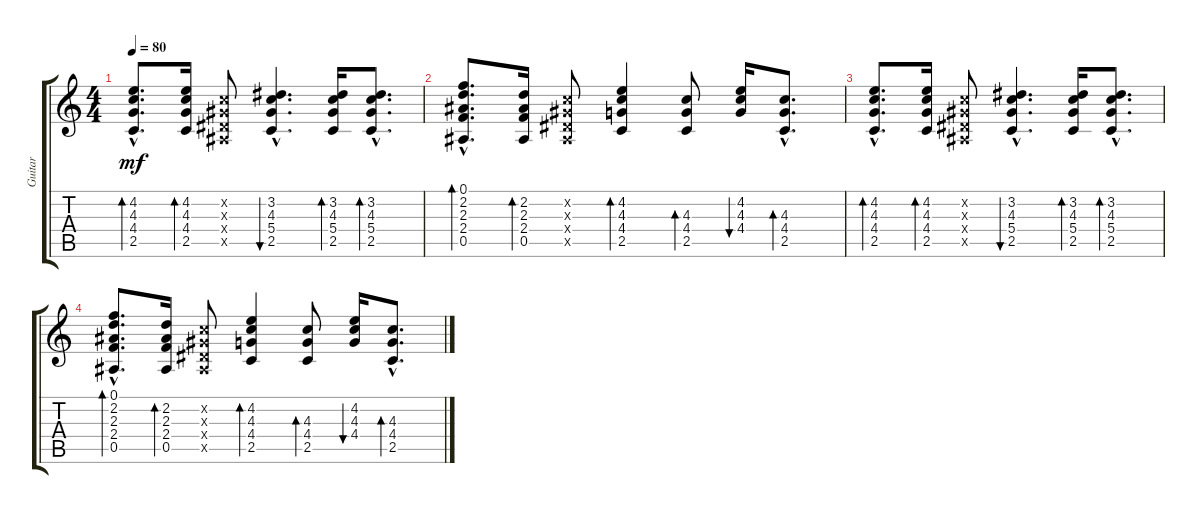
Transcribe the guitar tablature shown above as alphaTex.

\track ("Guitar" "Guitar") {instrument electricguitarjazz}
\staff {score tabs}
\tuning (F4 C4 Ab3 Eb3 Bb2 F2) {hide}
\ts (4 4)
\tempo 80
\clef g2
\ks c
(4.2{hac} 4.3{hac} 4.4{hac} 2.5{hac}).8{d bd 60 dy mf} (4.2 4.3 4.4 2.5).16{bd 60} (0.2{x} 0.3{x} 0.4{x} 0.5{x}).8 (3.2{hac} 4.3{hac} 5.4{hac} 2.5{hac}).4{d bu 60} (3.2 4.3 5.4 2.5).16{bd 60} (3.2{hac} 4.3{hac} 5.4{hac} 2.5{hac}).8{d bd 60} |
(0.1{hac} 2.2{hac} 2.3{hac} 2.4{hac} 0.5{hac}).8{d bd 30} (2.2 2.3 2.4 0.5).16{bd 60} (0.2{x} 0.3{x} 0.4{x} 0.5{x}).8 (4.2 4.3 4.4 2.5).4{bd 30} (4.3 4.4 2.5).8{bd 60} (4.2 4.3 4.4).16{bu 30} (4.3{hac} 4.4{hac} 2.5{hac}).8{d bd 60} |
(4.2{hac} 4.3{hac} 4.4{hac} 2.5{hac}).8{d bd 60} (4.2 4.3 4.4 2.5).16{bd 60} (0.2{x} 0.3{x} 0.4{x} 0.5{x}).8 (3.2{hac} 4.3{hac} 5.4{hac} 2.5{hac}).4{d bu 60} (3.2 4.3 5.4 2.5).16{bd 60} (3.2{hac} 4.3{hac} 5.4{hac} 2.5{hac}).8{d bd 60} |
(0.1{hac} 2.2{hac} 2.3{hac} 2.4{hac} 0.5{hac}).8{d bd 30} (2.2 2.3 2.4 0.5).16{bd 60} (0.2{x} 0.3{x} 0.4{x} 0.5{x}).8 (4.2 4.3 4.4 2.5).4{bd 30} (4.3 4.4 2.5).8{bd 60} (4.2 4.3 4.4).16{bu 30} (4.3{hac} 4.4{hac} 2.5{hac}).8{d bd 60}
